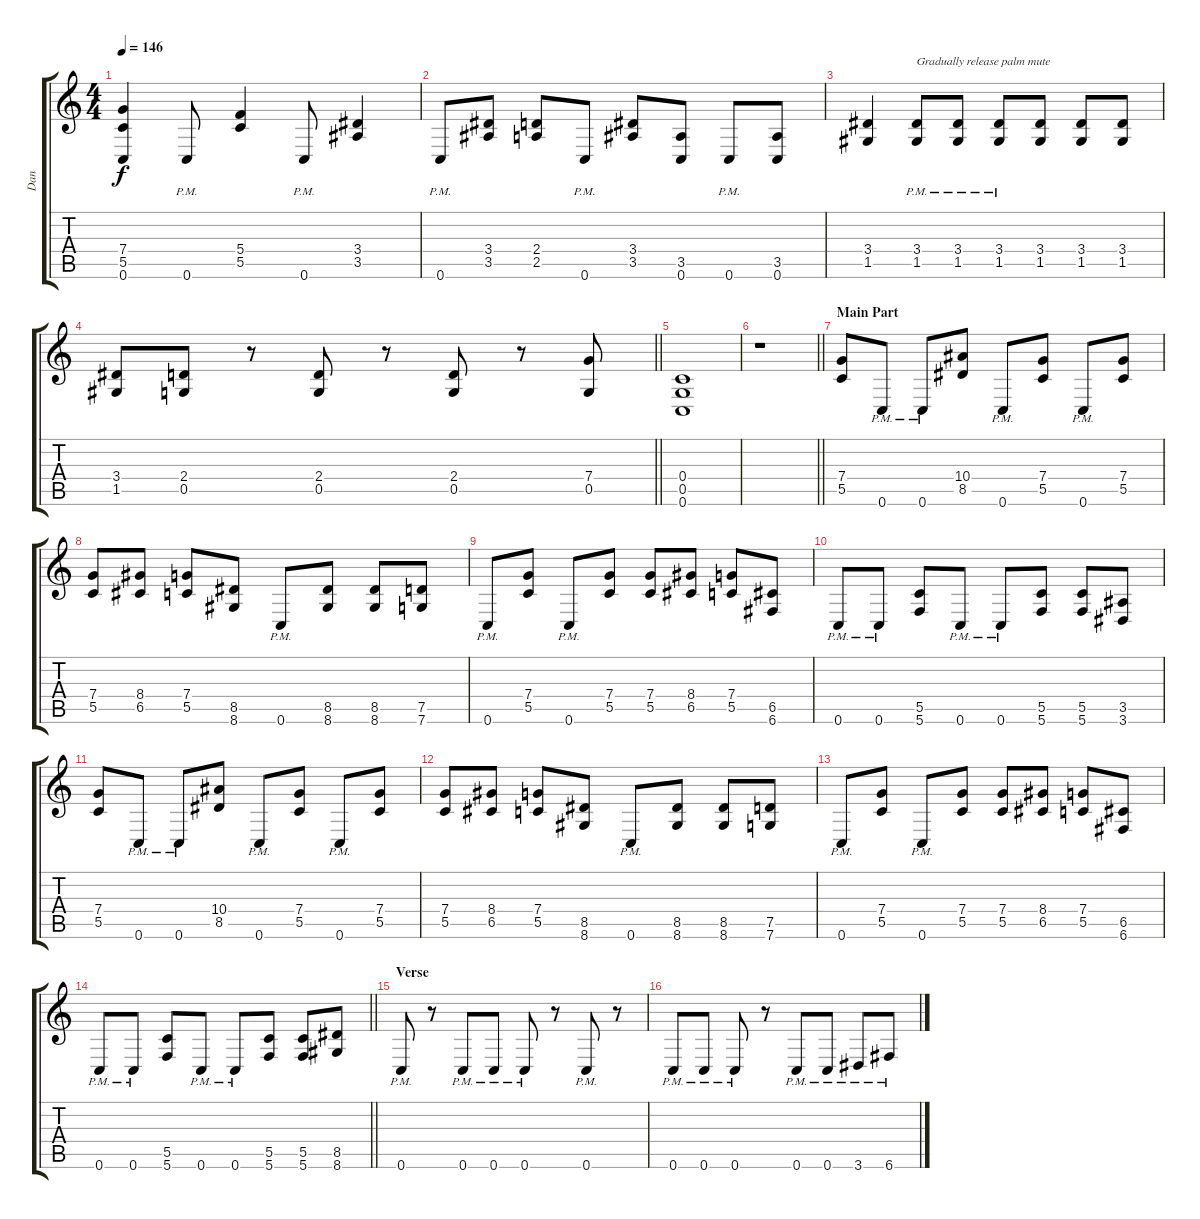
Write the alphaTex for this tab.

\track ("Dan" "Dan") {instrument distortionguitar}
\staff {score tabs}
\tuning (D4 A3 F3 C3 G2 C2) {hide}
\ts (4 4)
\tempo 146
\clef g2
\ks c
(7.4 5.5 0.6).4{dy f} 0.6{pm}.8 (5.4 5.5).4 0.6{pm}.8 (3.4 3.5).4 |
0.6{pm}.8 (3.4 3.5).8 (2.4 2.5).8 0.6{pm}.8 (3.4 3.5).8 (3.5 0.6).8 0.6{pm}.8 (3.5 0.6).8 |
(3.4 1.5).4 (3.4{pm} 1.5{pm}).8{txt "Gradually release palm mute"} (3.4{pm} 1.5{pm}).8 (3.4{pm} 1.5{pm}).8 (3.4 1.5).8 (3.4 1.5).8 (3.4 1.5).8 |
\barLineRight lightlight
(3.4 1.5).8 (2.4 0.5).8 r.8 (2.4 0.5).8 r.8 (2.4 0.5).8 r.8 (7.4 0.5).8 |
(0.4 0.5 0.6).1 |
\barLineRight lightlight
r.1 |
\section ("" "Main Part")
(7.4 5.5).8 0.6{pm}.8 0.6{pm}.8 (10.4 8.5).8 0.6{pm}.8 (7.4 5.5).8 0.6{pm}.8 (7.4 5.5).8 |
(7.4 5.5).8 (8.4 6.5).8 (7.4 5.5).8 (8.5 8.6).8 0.6{pm}.8 (8.5 8.6).8 (8.5 8.6).8 (7.5 7.6).8 |
0.6{pm}.8 (7.4 5.5).8 0.6{pm}.8 (7.4 5.5).8 (7.4 5.5).8 (8.4 6.5).8 (7.4 5.5).8 (6.5 6.6).8 |
0.6{pm}.8 0.6{pm}.8 (5.5 5.6).8 0.6{pm}.8 0.6{pm}.8 (5.5 5.6).8 (5.5 5.6).8 (3.5 3.6).8 |
(7.4 5.5).8 0.6{pm}.8 0.6{pm}.8 (10.4 8.5).8 0.6{pm}.8 (7.4 5.5).8 0.6{pm}.8 (7.4 5.5).8 |
(7.4 5.5).8 (8.4 6.5).8 (7.4 5.5).8 (8.5 8.6).8 0.6{pm}.8 (8.5 8.6).8 (8.5 8.6).8 (7.5 7.6).8 |
0.6{pm}.8 (7.4 5.5).8 0.6{pm}.8 (7.4 5.5).8 (7.4 5.5).8 (8.4 6.5).8 (7.4 5.5).8 (6.5 6.6).8 |
\barLineRight lightlight
0.6{pm}.8 0.6{pm}.8 (5.5 5.6).8 0.6{pm}.8 0.6{pm}.8 (5.5 5.6).8 (5.5 5.6).8 (8.5 8.6).8 |
\section ("" "Verse")
0.6{pm}.8 r.8 0.6{pm}.8 0.6{pm}.8 0.6{pm}.8 r.8 0.6{pm}.8 r.8 |
0.6{pm}.8 0.6{pm}.8 0.6{pm}.8 r.8 0.6{pm}.8 0.6{pm}.8 3.6{pm}.8 6.6{pm}.8
